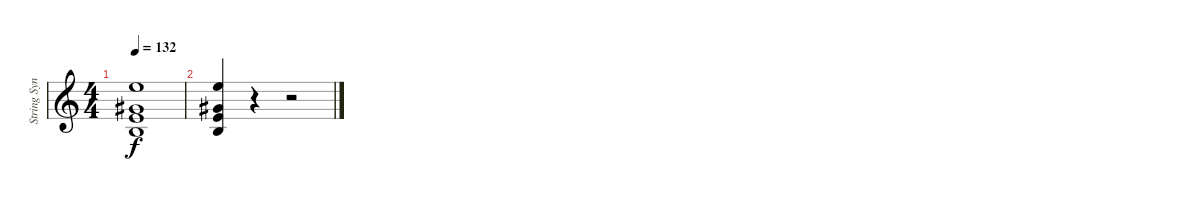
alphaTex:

\track ("String Synth" "String Syn") {instrument stringensemble1}
\staff {score}
\tuning (E4 B3 G3 D3 A2 E2) {hide}
\ts (4 4)
\tempo 132
\clef g2
\ks c
(12.1 9.2 9.3 9.4).1{dy f} |
(12.1 9.2 9.3 9.4).4 r.4 r.2
